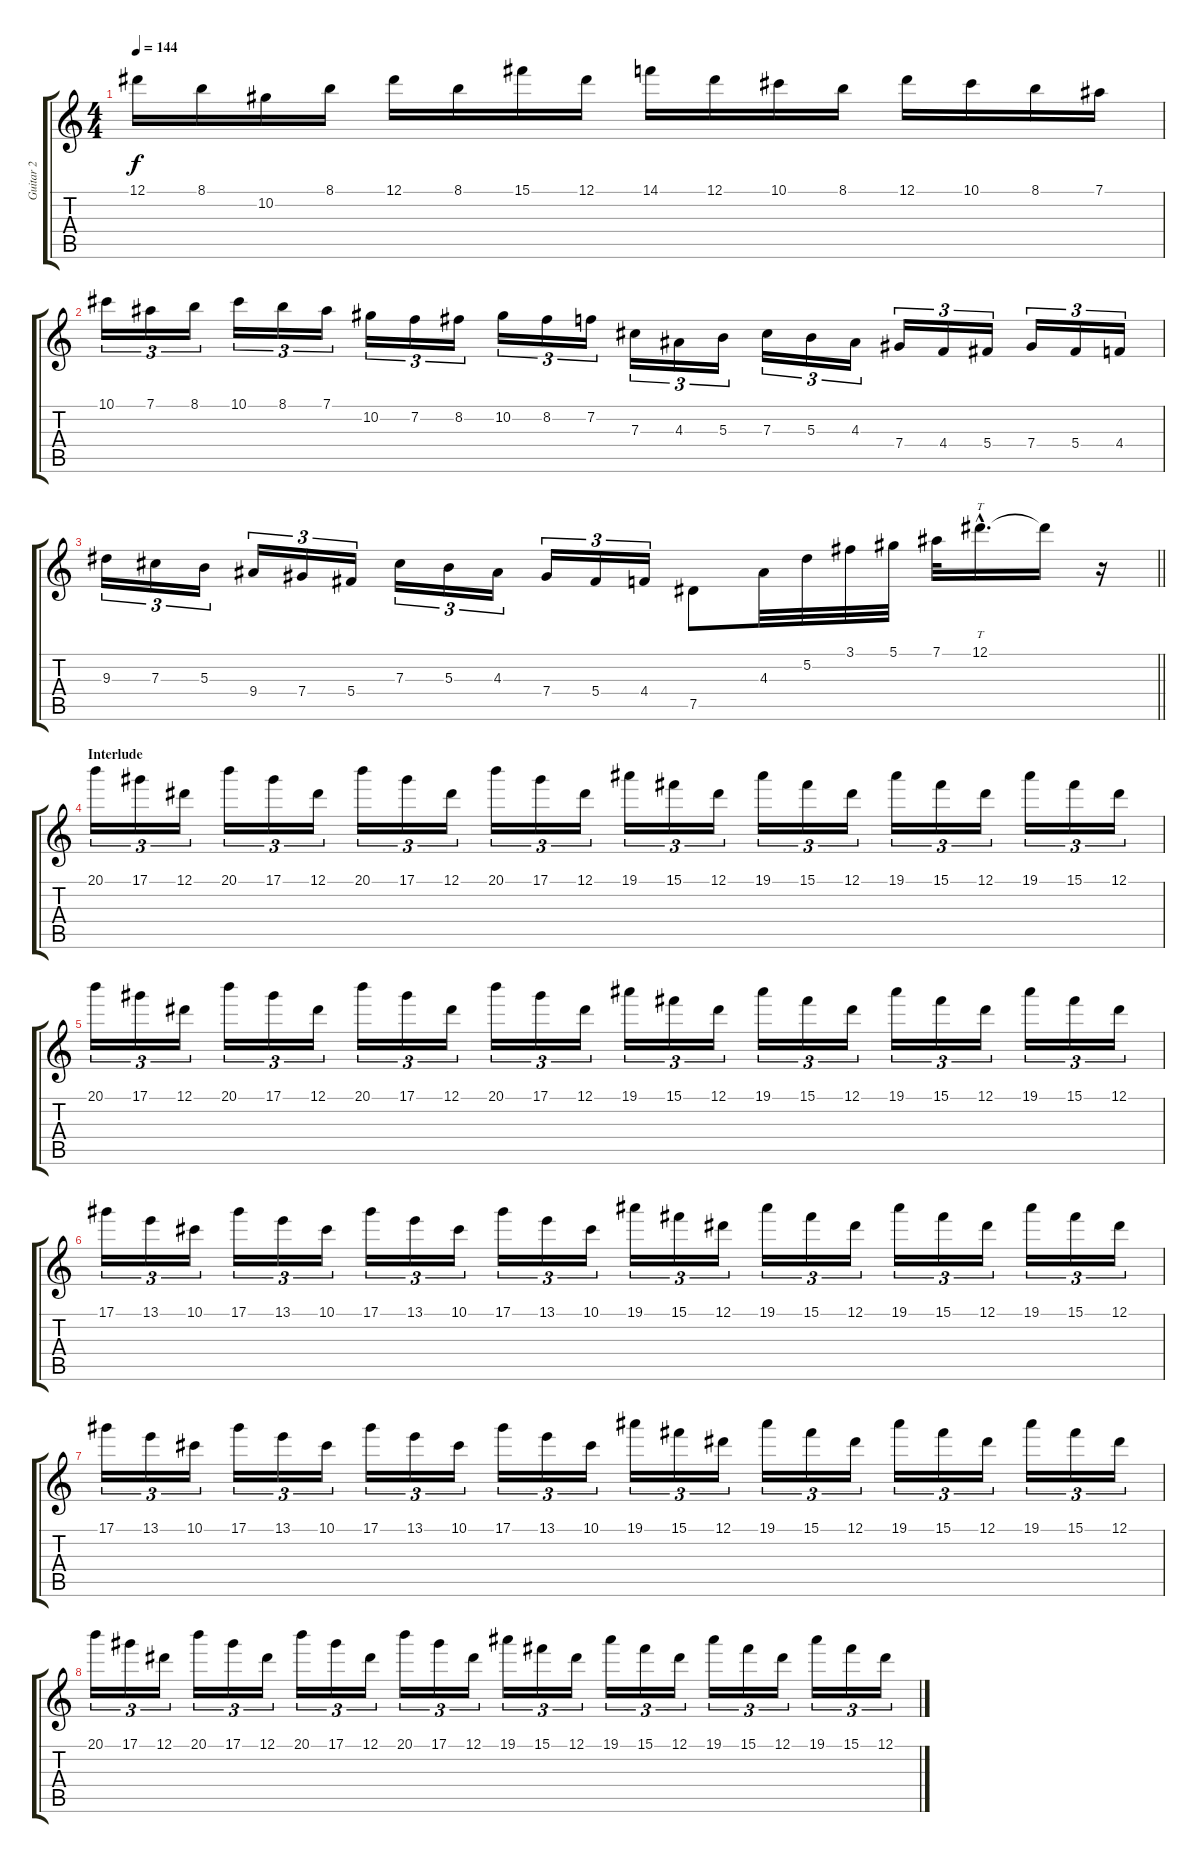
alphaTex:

\track ("Guitar 2" "Guitar 2") {instrument distortionguitar}
\staff {score tabs}
\tuning (Eb4 Bb3 Gb3 Db3 Ab2 Eb2) {hide}
\ts (4 4)
\tempo 144
\clef g2
\ks c
12.1.16{dy f} 8.1.16 10.2.16 8.1.16 12.1.16 8.1.16 15.1.16 12.1.16 14.1.16 12.1.16 10.1.16 8.1.16 12.1.16 10.1.16 8.1.16 7.1.16 |
10.1.16{tu (3 2)} 7.1.16{tu (3 2)} 8.1.16{tu (3 2)} 10.1.16{tu (3 2)} 8.1.16{tu (3 2)} 7.1.16{tu (3 2)} 10.2.16{tu (3 2)} 7.2.16{tu (3 2)} 8.2.16{tu (3 2)} 10.2.16{tu (3 2)} 8.2.16{tu (3 2)} 7.2.16{tu (3 2)} 7.3.16{tu (3 2)} 4.3.16{tu (3 2)} 5.3.16{tu (3 2)} 7.3.16{tu (3 2)} 5.3.16{tu (3 2)} 4.3.16{tu (3 2)} 7.4.16{tu (3 2)} 4.4.16{tu (3 2)} 5.4.16{tu (3 2)} 7.4.16{tu (3 2)} 5.4.16{tu (3 2)} 4.4.16{tu (3 2)} |
\barLineRight lightlight
9.3.16{tu (3 2)} 7.3.16{tu (3 2)} 5.3.16{tu (3 2)} 9.4.16{tu (3 2)} 7.4.16{tu (3 2)} 5.4.16{tu (3 2)} 7.3.16{tu (3 2)} 5.3.16{tu (3 2)} 4.3.16{tu (3 2)} 7.4.16{tu (3 2)} 5.4.16{tu (3 2)} 4.4.16{tu (3 2)} 7.5.8 4.3.32 5.2.32 3.1.32 5.1.32 7.1.32 12.1{hac}.16{tt d} 12.1{t}.16 r.16 |
\section ("" "Interlude")
20.1.16{tu (3 2)} 17.1.16{tu (3 2)} 12.1.16{tu (3 2)} 20.1.16{tu (3 2)} 17.1.16{tu (3 2)} 12.1.16{tu (3 2)} 20.1.16{tu (3 2)} 17.1.16{tu (3 2)} 12.1.16{tu (3 2)} 20.1.16{tu (3 2)} 17.1.16{tu (3 2)} 12.1.16{tu (3 2)} 19.1.16{tu (3 2)} 15.1.16{tu (3 2)} 12.1.16{tu (3 2)} 19.1.16{tu (3 2)} 15.1.16{tu (3 2)} 12.1.16{tu (3 2)} 19.1.16{tu (3 2)} 15.1.16{tu (3 2)} 12.1.16{tu (3 2)} 19.1.16{tu (3 2)} 15.1.16{tu (3 2)} 12.1.16{tu (3 2)} |
20.1.16{tu (3 2)} 17.1.16{tu (3 2)} 12.1.16{tu (3 2)} 20.1.16{tu (3 2)} 17.1.16{tu (3 2)} 12.1.16{tu (3 2)} 20.1.16{tu (3 2)} 17.1.16{tu (3 2)} 12.1.16{tu (3 2)} 20.1.16{tu (3 2)} 17.1.16{tu (3 2)} 12.1.16{tu (3 2)} 19.1.16{tu (3 2)} 15.1.16{tu (3 2)} 12.1.16{tu (3 2)} 19.1.16{tu (3 2)} 15.1.16{tu (3 2)} 12.1.16{tu (3 2)} 19.1.16{tu (3 2)} 15.1.16{tu (3 2)} 12.1.16{tu (3 2)} 19.1.16{tu (3 2)} 15.1.16{tu (3 2)} 12.1.16{tu (3 2)} |
17.1.16{tu (3 2)} 13.1.16{tu (3 2)} 10.1.16{tu (3 2)} 17.1.16{tu (3 2)} 13.1.16{tu (3 2)} 10.1.16{tu (3 2)} 17.1.16{tu (3 2)} 13.1.16{tu (3 2)} 10.1.16{tu (3 2)} 17.1.16{tu (3 2)} 13.1.16{tu (3 2)} 10.1.16{tu (3 2)} 19.1.16{tu (3 2)} 15.1.16{tu (3 2)} 12.1.16{tu (3 2)} 19.1.16{tu (3 2)} 15.1.16{tu (3 2)} 12.1.16{tu (3 2)} 19.1.16{tu (3 2)} 15.1.16{tu (3 2)} 12.1.16{tu (3 2)} 19.1.16{tu (3 2)} 15.1.16{tu (3 2)} 12.1.16{tu (3 2)} |
17.1.16{tu (3 2)} 13.1.16{tu (3 2)} 10.1.16{tu (3 2)} 17.1.16{tu (3 2)} 13.1.16{tu (3 2)} 10.1.16{tu (3 2)} 17.1.16{tu (3 2)} 13.1.16{tu (3 2)} 10.1.16{tu (3 2)} 17.1.16{tu (3 2)} 13.1.16{tu (3 2)} 10.1.16{tu (3 2)} 19.1.16{tu (3 2)} 15.1.16{tu (3 2)} 12.1.16{tu (3 2)} 19.1.16{tu (3 2)} 15.1.16{tu (3 2)} 12.1.16{tu (3 2)} 19.1.16{tu (3 2)} 15.1.16{tu (3 2)} 12.1.16{tu (3 2)} 19.1.16{tu (3 2)} 15.1.16{tu (3 2)} 12.1.16{tu (3 2)} |
20.1.16{tu (3 2)} 17.1.16{tu (3 2)} 12.1.16{tu (3 2)} 20.1.16{tu (3 2)} 17.1.16{tu (3 2)} 12.1.16{tu (3 2)} 20.1.16{tu (3 2)} 17.1.16{tu (3 2)} 12.1.16{tu (3 2)} 20.1.16{tu (3 2)} 17.1.16{tu (3 2)} 12.1.16{tu (3 2)} 19.1.16{tu (3 2)} 15.1.16{tu (3 2)} 12.1.16{tu (3 2)} 19.1.16{tu (3 2)} 15.1.16{tu (3 2)} 12.1.16{tu (3 2)} 19.1.16{tu (3 2)} 15.1.16{tu (3 2)} 12.1.16{tu (3 2)} 19.1.16{tu (3 2)} 15.1.16{tu (3 2)} 12.1.16{tu (3 2)}
